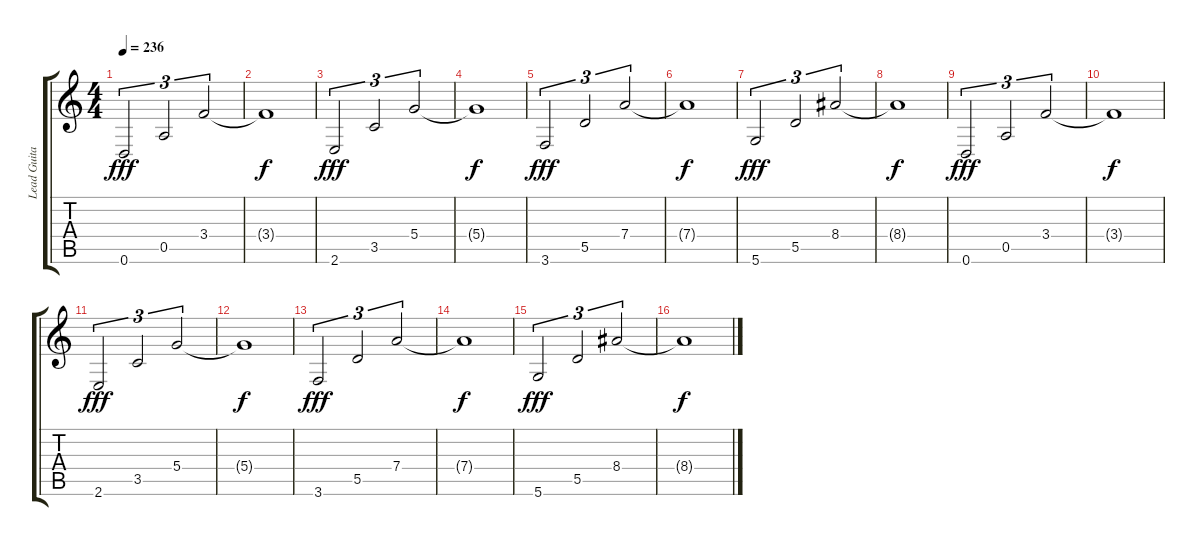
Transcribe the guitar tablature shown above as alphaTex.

\track ("Lead Guitar" "Lead Guita") {instrument overdrivenguitar}
\staff {score tabs}
\tuning (E4 B3 G3 D3 A2 D2) {hide}
\ts (4 4)
\tempo 236
\clef g2
\ks c
0.6.2{tu (3 2) dy fff} 0.5.2{tu (3 2)} 3.4.2{tu (3 2)} |
3.4{t}.1{dy f} |
2.6.2{tu (3 2) dy fff} 3.5.2{tu (3 2)} 5.4.2{tu (3 2)} |
5.4{t}.1{dy f} |
3.6.2{tu (3 2) dy fff} 5.5.2{tu (3 2)} 7.4.2{tu (3 2)} |
7.4{t}.1{dy f} |
5.6.2{tu (3 2) dy fff} 5.5.2{tu (3 2)} 8.4.2{tu (3 2)} |
8.4{t}.1{dy f} |
0.6.2{tu (3 2) dy fff} 0.5.2{tu (3 2)} 3.4.2{tu (3 2)} |
3.4{t}.1{dy f} |
2.6.2{tu (3 2) dy fff} 3.5.2{tu (3 2)} 5.4.2{tu (3 2)} |
5.4{t}.1{dy f} |
3.6.2{tu (3 2) dy fff} 5.5.2{tu (3 2)} 7.4.2{tu (3 2)} |
7.4{t}.1{dy f} |
5.6.2{tu (3 2) dy fff} 5.5.2{tu (3 2)} 8.4.2{tu (3 2)} |
8.4{t}.1{dy f}
